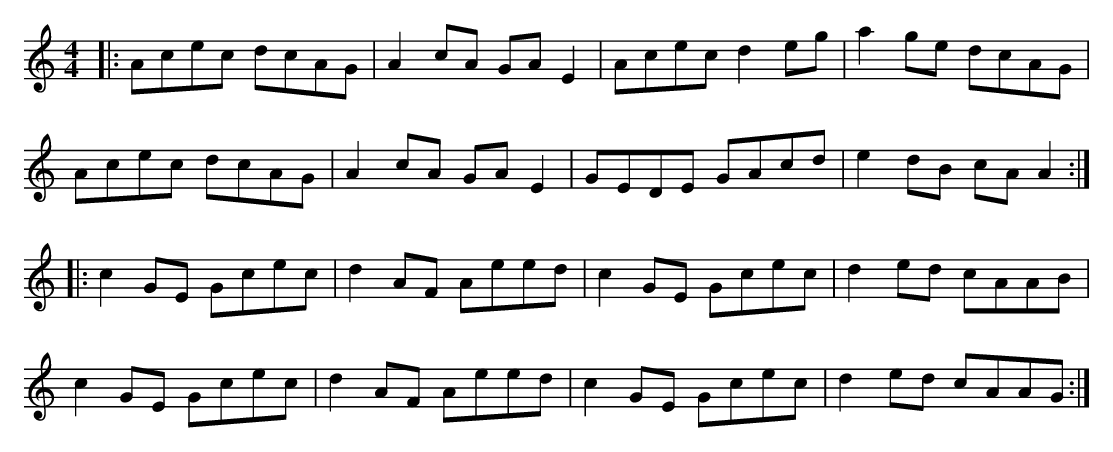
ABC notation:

X:1
M:4/4
K:Amin
|:Acec dcAG|A2cA GAE2|Acec d2 eg|a2ge dcAG|
Acec dcAG|A2cA GAE2|GEDE GAcd|e2dB cAA2:|
|:c2GE Gcec|d2AF Aeed|c2GE Gcec|d2ed cAAB|
c2GE Gcec|d2AF Aeed|c2GE Gcec|d2ed cAAG:|
